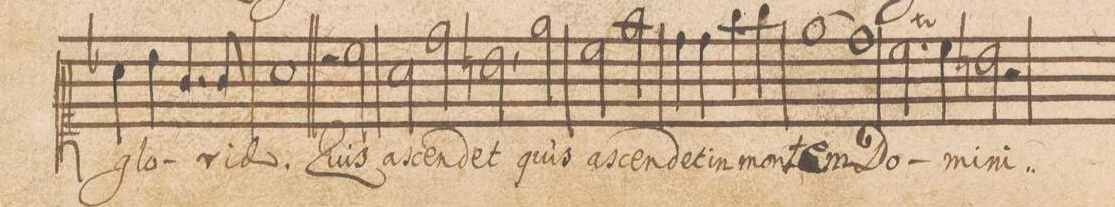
**kern	**text
*I"Canto	*
*clefC1	*
*k[b-]	*
*met(c|)	*
*M2/2	*
4a\	glo-
4b-\	.
4.g/	.
8g/	-ri-
=53	=53
1a\	-ae.
=55||	=55||
2r	.
2cc\	Quis
=56	=56
2a\	as-
2dd\	-cen-
=57-	=57
2bn,\	-det
2ee\	quis
=58	=58
2cc\	as-
2ff\	-cen-
=59	=59
4dd\	-det
4dd\	in
4gg\	mon-
4gg\	.
=60	=60
(1ee\	-tem
=61	=61
1dd\)	.
=62	=62
2.ccT\	-Do-
4cc\	-mi-
=63	=63
2bn\	-ni,.
*custos:cc	*
2r	.
=64	=64
*-	*-
